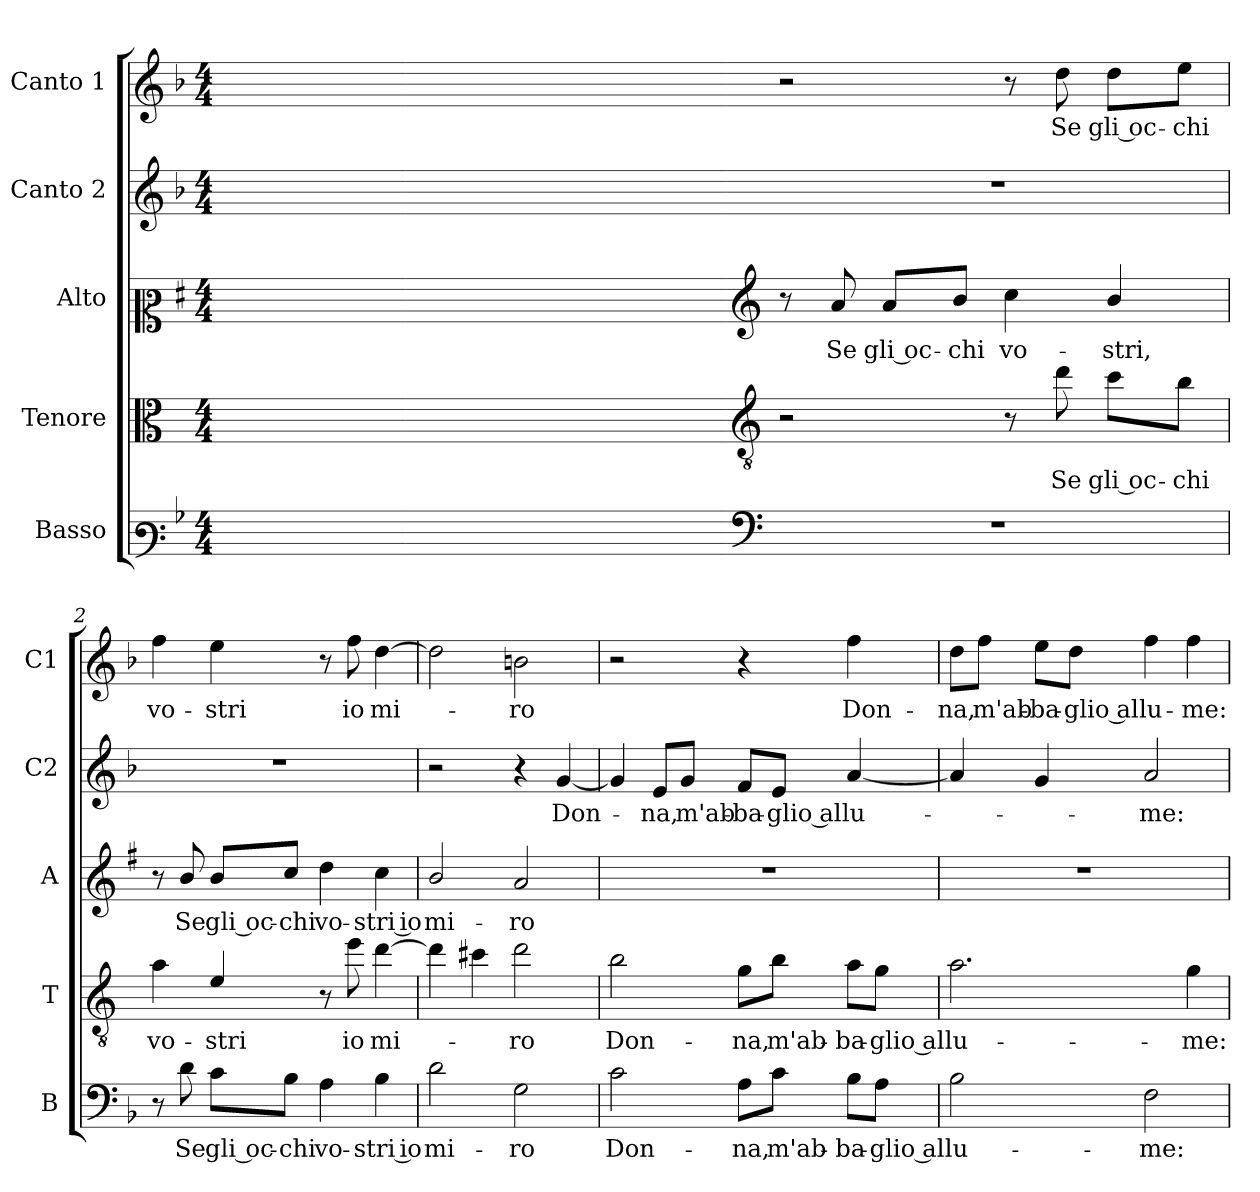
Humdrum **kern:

**kern	**text	**kern	**text	**kern	**text	**kern	**text	**kern	**text
*part5	*part5	*part4	*part4	*part3	*part3	*part2	*part2	*part1	*part1
*staff5	*staff5	*staff4	*staff4	*staff3	*staff3	*staff2	*staff2	*staff1	*staff1
*I"Basso	*	*I"Tenore	*	*I"Alto	*	*I"Canto 2	*	*I"Canto 1	*
*I'B	*	*I'T	*	*I'A	*	*I'C2	*	*I'C1	*
*clefF3	*	*clefC3	*	*clefC2	*	*clefG2	*	*clefG2	*
*	*	*ITrd4c7	*	*ITrd1c2	*	*	*	*	*
*k[b-]	*	*k[b-]	*	*k[b-]	*	*k[b-]	*	*k[b-]	*
*F:	*	*F:	*	*F:	*	*F:	*	*F:	*
*M4/4	*	*M4/4	*	*M4/4	*	*M4/4	*	*M4/4	*
=	=	=	=	=	=	=	=	=	=
1ryy	.	1ryy	.	1ryy	.	1ryy	.	1ryy	.
=1X-	=1X-	=1X-	=1X-	=1X-	=1X-	=1X-	=1X-	=1X-	=1X-
4ryy	.	4ryy	.	4ryy	.	4ryy	.	4ryy	.
4ryy	.	4ryy	.	4ryy	.	4ryy	.	4ryy	.
4ryy	.	4ryy	.	4ryy	.	4ryy	.	4ryy	.
4ryy	.	4ryy	.	4ryy	.	4ryy	.	4ryy	.
=1-	=1-	=1-	=1-	=1-	=1-	=1-	=1-	=1-	=1-
*clefF4	*	*clefGv2	*	*clefG2	*	*	*	*	*
1r	.	2r	.	8r	.	1r	.	2r	.
!	!	!	!	!	!LO:LY:b	!	!	!	!
.	.	.	.	8g/	Se	.	.	.	.
!	!	!	!	!	!LO:LY:b	!	!	!	!
.	.	.	.	8g/L	gli oc-	.	.	.	.
!	!	!	!	!	!LO:LY:b	!	!	!	!
.	.	.	.	8a/J	-chi	.	.	.	.
!	!	!	!	!	!LO:LY:b	!	!	!	!
.	.	8r	.	4b-\	vo-	.	.	8r	.
!	!	!	!LO:LY:b	!	!	!	!	!	!LO:LY:b
.	.	8g\	Se	.	.	.	.	8dd\	Se
!	!	!	!LO:LY:b	!	!LO:LY:b	!	!	!	!LO:LY:b
.	.	8f\L	gli oc-	4a/	-stri,	.	.	8dd\L	gli oc-
!	!	!	!LO:LY:b	!	!	!	!	!	!LO:LY:b
.	.	8e\J	-chi	.	.	.	.	8ee\J	-chi
=2	=2	=2	=2	=2	=2	=2	=2	=2	=2
!	!	!	!LO:LY:b	!	!	!	!	!	!LO:LY:b
8r	.	4d\	vo-	8r	.	1r	.	4ff\	vo-
!	!LO:LY:b	!	!	!	!LO:LY:b	!	!	!	!
8d\	Se	.	.	8a/	Se	.	.	.	.
!	!LO:LY:b	!	!LO:LY:b	!	!LO:LY:b	!	!	!	!LO:LY:b
8c\L	gli oc-	4A/	-stri	8a/L	gli oc-	.	.	4ee\	-stri
!	!LO:LY:b	!	!	!	!LO:LY:b	!	!	!	!
8B-\J	-chi	.	.	8b-/J	-chi	.	.	.	.
!	!LO:LY:b	!	!	!	!LO:LY:b	!	!	!	!
4A\	vo-	8r	.	4cc\	vo-	.	.	8r	.
!	!	!	!LO:LY:b	!	!	!	!	!	!LO:LY:b
.	.	8a\	io	.	.	.	.	8ff\	io
!	!LO:LY:b	!	!LO:LY:b	!	!LO:LY:b	!	!	!	!LO:LY:b
4B-\	-stri io	[4g\	mi-	4b-\	-stri io	.	.	[4dd\	mi-
=3	=3	=3	=3	=3	=3	=3	=3	=3	=3
!	!LO:LY:b	!	!	!	!LO:LY:b	!	!	!	!
2d\	mi-	4g\]	.	2a/	mi-	2r	.	2dd\]	.
.	.	4f#X\	.	.	.	.	.	.	.
!	!LO:LY:b	!	!LO:LY:b	!	!LO:LY:b	!	!	!	!LO:LY:b
2G\	-ro	2g\	-ro	2g/	-ro	4r	.	2bn\	-ro
!	!	!	!	!	!	!	!LO:LY:b	!	!
.	.	.	.	.	.	[4g/	Don-	.	.
!!LO:LB:g=z
=4	=4	=4	=4	=4	=4	=4	=4	=4	=4
!	!LO:LY:b	!	!LO:LY:b	!	!	!	!	!	!
2c\	Don-	2e\	Don-	1r	.	4g/]	.	2r	.
!	!	!	!	!	!	!	!LO:LY:b	!	!
.	.	.	.	.	.	8e/L	-na,	.	.
!	!	!	!	!	!	!	!LO:LY:b	!	!
.	.	.	.	.	.	8g/J	m'ab-	.	.
!	!LO:LY:b	!	!LO:LY:b	!	!	!	!LO:LY:b	!	!
8A\L	-na,	8c\L	-na,	.	.	8f/L	-ba-	4r	.
!	!LO:LY:b	!	!LO:LY:b	!	!	!	!LO:LY:b	!	!
8c\J	m'ab-	8e\J	m'ab-	.	.	8e/J	-glio al	.	.
!	!LO:LY:b	!	!LO:LY:b	!	!	!	!LO:LY:b	!	!LO:LY:b
8B-\L	-ba-	8d\L	-ba-	.	.	[4a/	lu-	4ff\	Don-
!	!LO:LY:b	!	!LO:LY:b	!	!	!	!	!	!
8A\J	-glio al	8c\J	-glio al	.	.	.	.	.	.
=5	=5	=5	=5	=5	=5	=5	=5	=5	=5
!	!LO:LY:b	!	!LO:LY:b	!	!	!	!	!	!LO:LY:b
2B-\	lu-	2.d\	lu-	1r	.	4a/]	.	8dd\L	-na,
!	!	!	!	!	!	!	!	!	!LO:LY:b
.	.	.	.	.	.	.	.	8ff\J	m'ab-
!	!	!	!	!	!	!	!	!	!LO:LY:b
.	.	.	.	.	.	4g/	.	8ee\L	-ba-
!	!	!	!	!	!	!	!	!	!LO:LY:b
.	.	.	.	.	.	.	.	8dd\J	-glio al
!	!LO:LY:b	!	!	!	!	!	!LO:LY:b	!	!LO:LY:b
2F\	-me:	.	.	.	.	2a/	-me:	4ff\	lu-
!	!	!	!LO:LY:b	!	!	!	!	!	!LO:LY:b
.	.	4c\	-me:	.	.	.	.	4ff\	-me:
=	=	=	=	=	=	=	=	=	=
*-	*-	*-	*-	*-	*-	*-	*-	*-	*-
